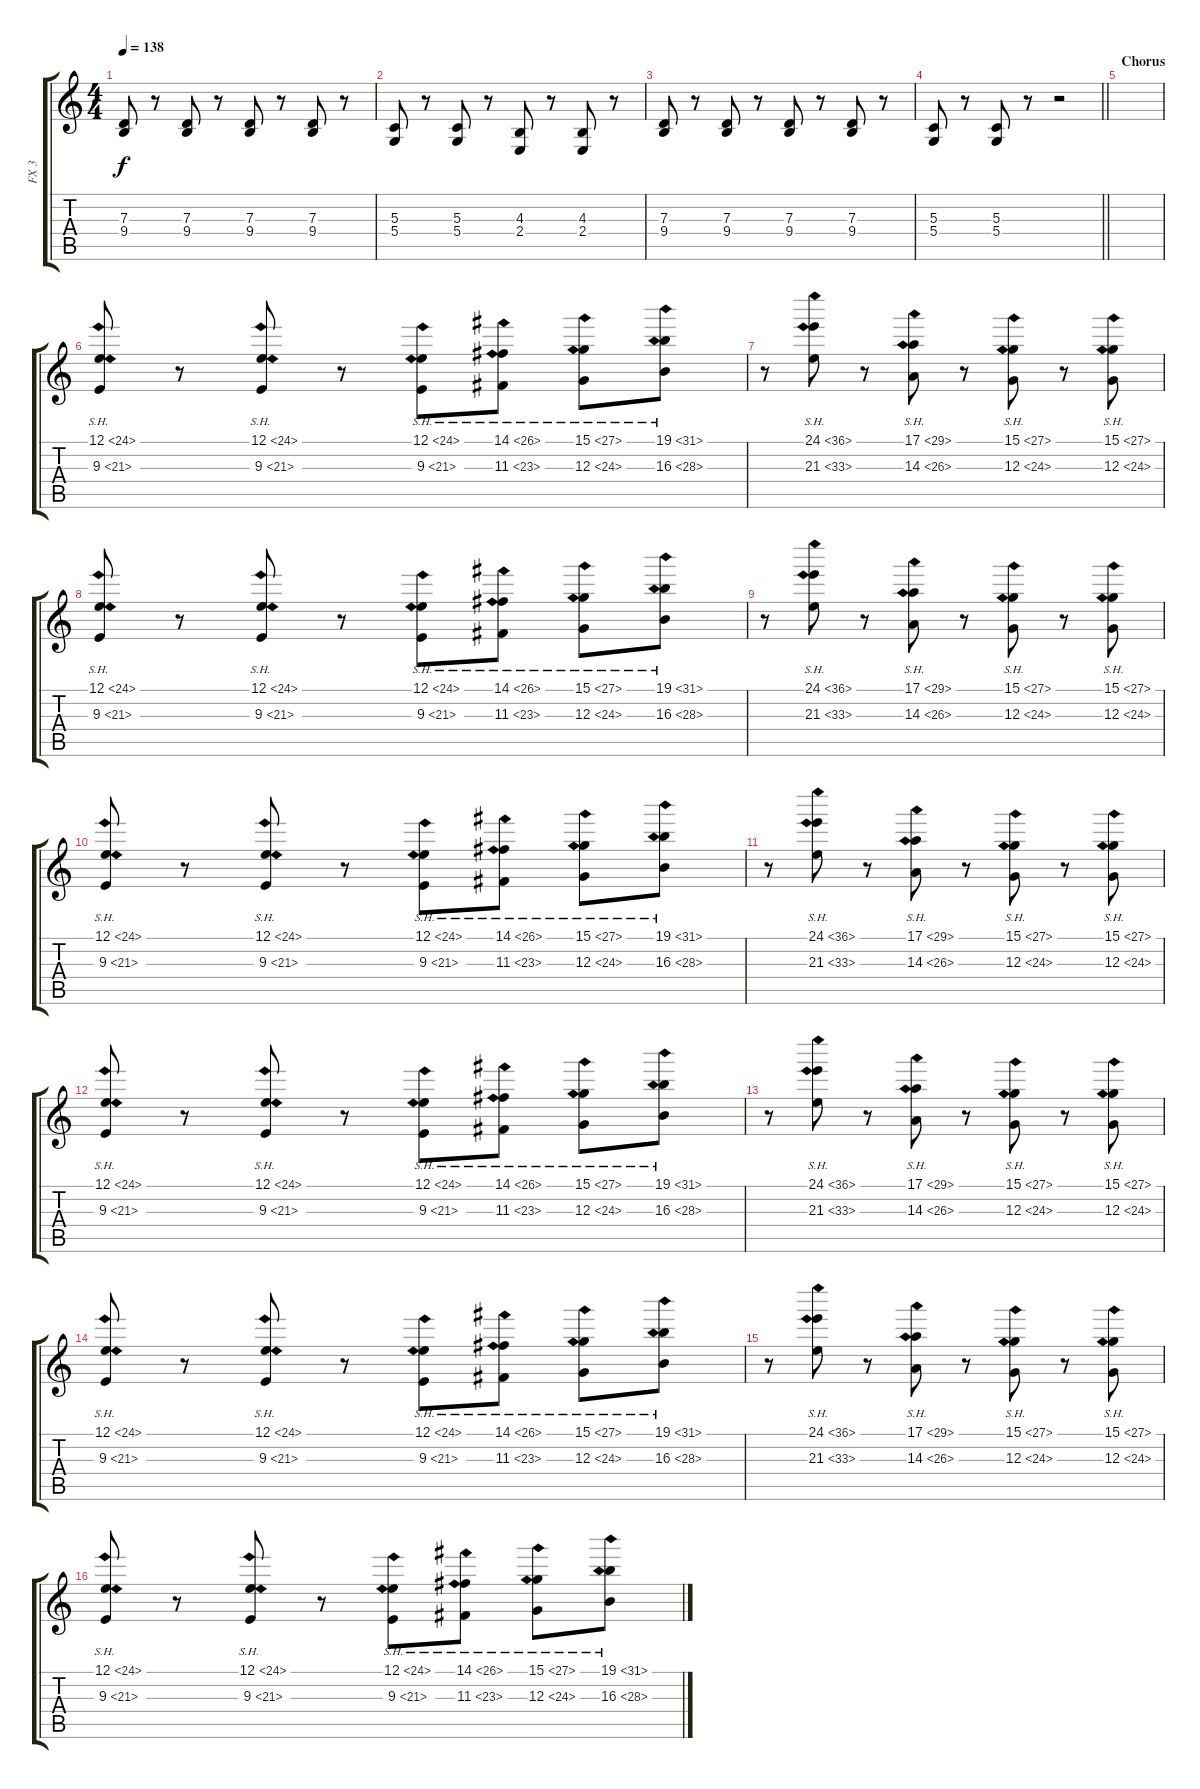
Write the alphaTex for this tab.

\track ("FX 3" "FX 3") {instrument choiraahs}
\staff {score tabs}
\tuning (E4 B3 G3 D3 A2 E2) {hide}
\ts (4 4)
\tempo 138
\clef g2
\ks c
(7.3 9.4).8{dy f} r.8 (7.3 9.4).8 r.8 (7.3 9.4).8 r.8 (7.3 9.4).8 r.8 |
(5.3 5.4).8 r.8 (5.3 5.4).8 r.8 (4.3 2.4).8 r.8 (4.3 2.4).8 r.8 |
(7.3 9.4).8 r.8 (7.3 9.4).8 r.8 (7.3 9.4).8 r.8 (7.3 9.4).8 r.8 |
\barLineRight lightlight
(5.3 5.4).8 r.8 (5.3 5.4).8 r.8 r.2 |
\section ("" "Chorus")
|
(12.1{sh 12} 9.3{sh 12}).8 r.8 (12.1{sh 12} 9.3{sh 12}).8 r.8 (12.1{sh 12} 9.3{sh 12}).8 (14.1{sh 12} 11.3{sh 12}).8 (15.1{sh 12} 12.3{sh 12}).8 (19.1{sh 12} 16.3{sh 12}).8 |
r.8 (24.1{sh 12} 21.3{sh 12}).8 r.8 (17.1{sh 12} 14.3{sh 12}).8 r.8 (15.1{sh 12} 12.3{sh 12}).8 r.8 (15.1{sh 12} 12.3{sh 12}).8 |
(12.1{sh 12} 9.3{sh 12}).8 r.8 (12.1{sh 12} 9.3{sh 12}).8 r.8 (12.1{sh 12} 9.3{sh 12}).8 (14.1{sh 12} 11.3{sh 12}).8 (15.1{sh 12} 12.3{sh 12}).8 (19.1{sh 12} 16.3{sh 12}).8 |
r.8 (24.1{sh 12} 21.3{sh 12}).8 r.8 (17.1{sh 12} 14.3{sh 12}).8 r.8 (15.1{sh 12} 12.3{sh 12}).8 r.8 (15.1{sh 12} 12.3{sh 12}).8 |
(12.1{sh 12} 9.3{sh 12}).8 r.8 (12.1{sh 12} 9.3{sh 12}).8 r.8 (12.1{sh 12} 9.3{sh 12}).8 (14.1{sh 12} 11.3{sh 12}).8 (15.1{sh 12} 12.3{sh 12}).8 (19.1{sh 12} 16.3{sh 12}).8 |
r.8 (24.1{sh 12} 21.3{sh 12}).8 r.8 (17.1{sh 12} 14.3{sh 12}).8 r.8 (15.1{sh 12} 12.3{sh 12}).8 r.8 (15.1{sh 12} 12.3{sh 12}).8 |
(12.1{sh 12} 9.3{sh 12}).8 r.8 (12.1{sh 12} 9.3{sh 12}).8 r.8 (12.1{sh 12} 9.3{sh 12}).8 (14.1{sh 12} 11.3{sh 12}).8 (15.1{sh 12} 12.3{sh 12}).8 (19.1{sh 12} 16.3{sh 12}).8 |
r.8 (24.1{sh 12} 21.3{sh 12}).8 r.8 (17.1{sh 12} 14.3{sh 12}).8 r.8 (15.1{sh 12} 12.3{sh 12}).8 r.8 (15.1{sh 12} 12.3{sh 12}).8 |
(12.1{sh 12} 9.3{sh 12}).8 r.8 (12.1{sh 12} 9.3{sh 12}).8 r.8 (12.1{sh 12} 9.3{sh 12}).8 (14.1{sh 12} 11.3{sh 12}).8 (15.1{sh 12} 12.3{sh 12}).8 (19.1{sh 12} 16.3{sh 12}).8 |
r.8 (24.1{sh 12} 21.3{sh 12}).8 r.8 (17.1{sh 12} 14.3{sh 12}).8 r.8 (15.1{sh 12} 12.3{sh 12}).8 r.8 (15.1{sh 12} 12.3{sh 12}).8 |
(12.1{sh 12} 9.3{sh 12}).8 r.8 (12.1{sh 12} 9.3{sh 12}).8 r.8 (12.1{sh 12} 9.3{sh 12}).8 (14.1{sh 12} 11.3{sh 12}).8 (15.1{sh 12} 12.3{sh 12}).8 (19.1{sh 12} 16.3{sh 12}).8
